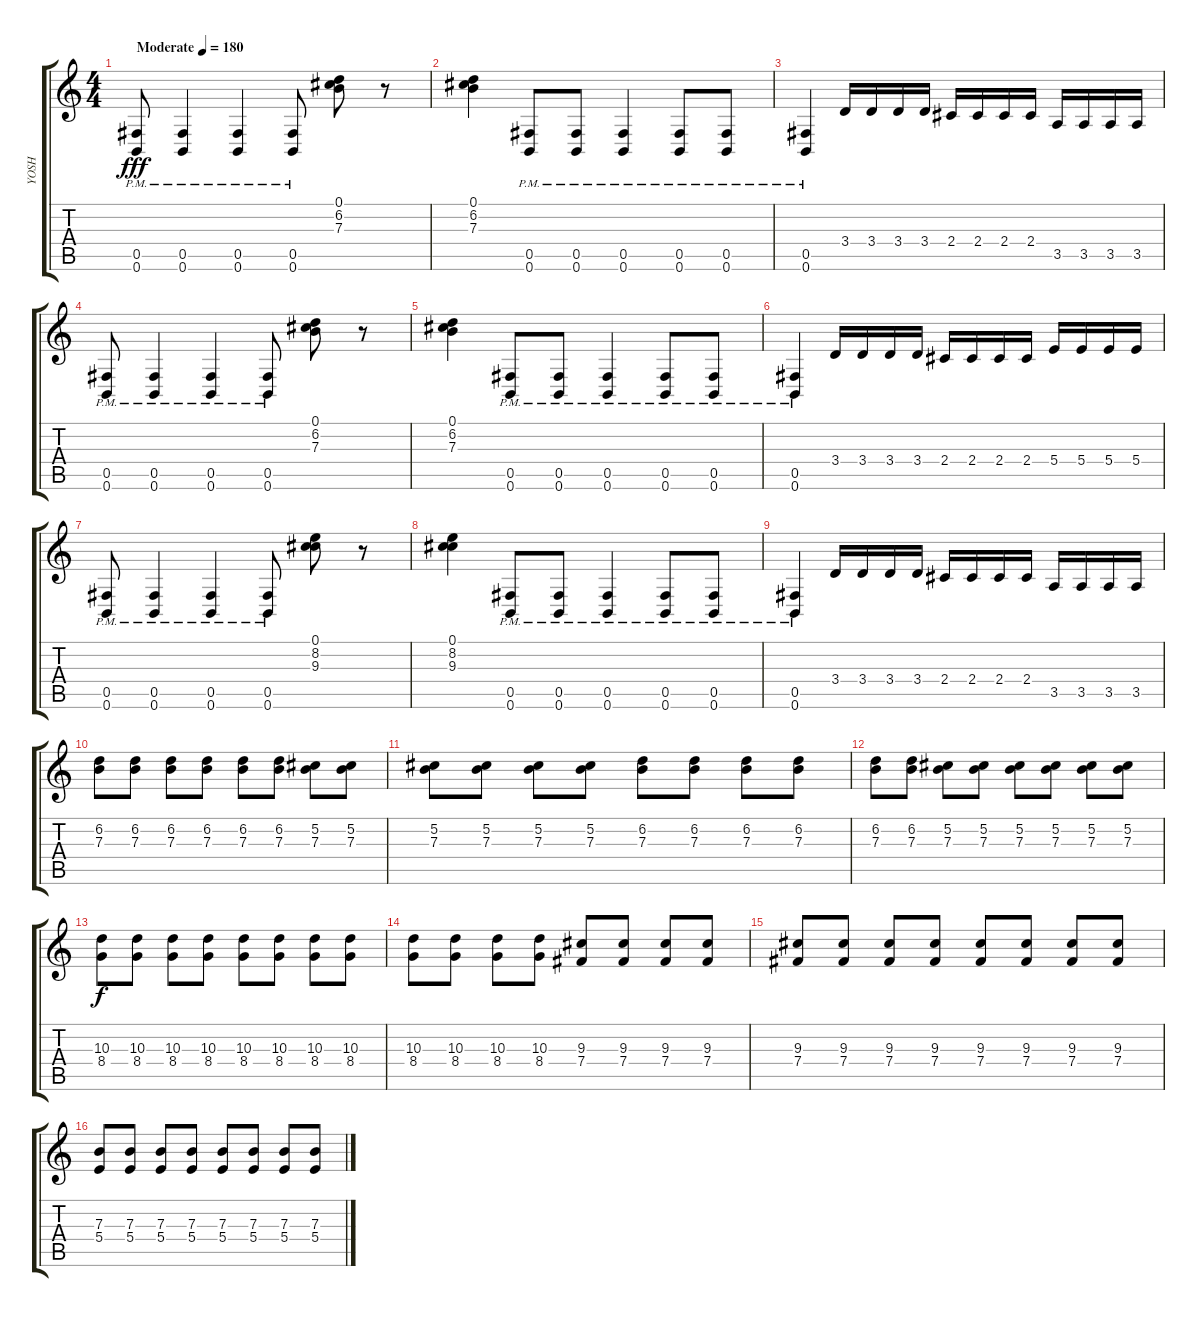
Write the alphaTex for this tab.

\track ("YOSH" "YOSH") {instrument overdrivenguitar}
\staff {score tabs}
\tuning (Db4 Ab3 E3 B2 Gb2 B1) {hide}
\ts (4 4)
\tempo (180 "Moderate")
\clef g2
\ks c
(0.5{pm} 0.6{pm}).8{dy fff instrument overdrivenguitar} (0.5{pm} 0.6{pm}).4 (0.5{pm} 0.6{pm}).4 (0.5{pm} 0.6{pm}).8 (0.1 6.2 7.3).8 r.8 |
(0.1 6.2 7.3).4 (0.5{pm} 0.6{pm}).8 (0.5{pm} 0.6{pm}).8 (0.5{pm} 0.6{pm}).4 (0.5{pm} 0.6{pm}).8 (0.5{pm} 0.6{pm}).8 |
(0.5{pm} 0.6{pm}).4 3.4.16 3.4.16 3.4.16 3.4.16 2.4.16 2.4.16 2.4.16 2.4.16 3.5.16 3.5.16 3.5.16 3.5.16 |
(0.5{pm} 0.6{pm}).8 (0.5{pm} 0.6{pm}).4 (0.5{pm} 0.6{pm}).4 (0.5{pm} 0.6{pm}).8 (0.1 6.2 7.3).8 r.8 |
(0.1 6.2 7.3).4 (0.5{pm} 0.6{pm}).8 (0.5{pm} 0.6{pm}).8 (0.5{pm} 0.6{pm}).4 (0.5{pm} 0.6{pm}).8 (0.5{pm} 0.6{pm}).8 |
(0.5{pm} 0.6{pm}).4 3.4.16 3.4.16 3.4.16 3.4.16 2.4.16 2.4.16 2.4.16 2.4.16 5.4.16 5.4.16 5.4.16 5.4.16 |
(0.5{pm} 0.6{pm}).8 (0.5{pm} 0.6{pm}).4 (0.5{pm} 0.6{pm}).4 (0.5{pm} 0.6{pm}).8 (0.1 8.2 9.3).8 r.8 |
(0.1 8.2 9.3).4 (0.5{pm} 0.6{pm}).8 (0.5{pm} 0.6{pm}).8 (0.5{pm} 0.6{pm}).4 (0.5{pm} 0.6{pm}).8 (0.5{pm} 0.6{pm}).8 |
(0.5{pm} 0.6{pm}).4 3.4.16 3.4.16 3.4.16 3.4.16 2.4.16 2.4.16 2.4.16 2.4.16 3.5.16 3.5.16 3.5.16 3.5.16 |
(6.2 7.3).8 (6.2 7.3).8 (6.2 7.3).8 (6.2 7.3).8 (6.2 7.3).8 (6.2 7.3).8 (5.2 7.3).8 (5.2 7.3).8 |
(5.2 7.3).8 (5.2 7.3).8 (5.2 7.3).8 (5.2 7.3).8 (6.2 7.3).8 (6.2 7.3).8 (6.2 7.3).8 (6.2 7.3).8 |
(6.2 7.3).8 (6.2 7.3).8 (5.2 7.3).8 (5.2 7.3).8 (5.2 7.3).8 (5.2 7.3).8 (5.2 7.3).8 (5.2 7.3).8 |
(10.3 8.4).8{dy f} (10.3 8.4).8 (10.3 8.4).8 (10.3 8.4).8 (10.3 8.4).8 (10.3 8.4).8 (10.3 8.4).8 (10.3 8.4).8 |
(10.3 8.4).8 (10.3 8.4).8 (10.3 8.4).8 (10.3 8.4).8 (9.3 7.4).8 (9.3 7.4).8 (9.3 7.4).8 (9.3 7.4).8 |
(9.3 7.4).8 (9.3 7.4).8 (9.3 7.4).8 (9.3 7.4).8 (9.3 7.4).8 (9.3 7.4).8 (9.3 7.4).8 (9.3 7.4).8 |
(7.3 5.4).8 (7.3 5.4).8 (7.3 5.4).8 (7.3 5.4).8 (7.3 5.4).8 (7.3 5.4).8 (7.3 5.4).8 (7.3 5.4).8
